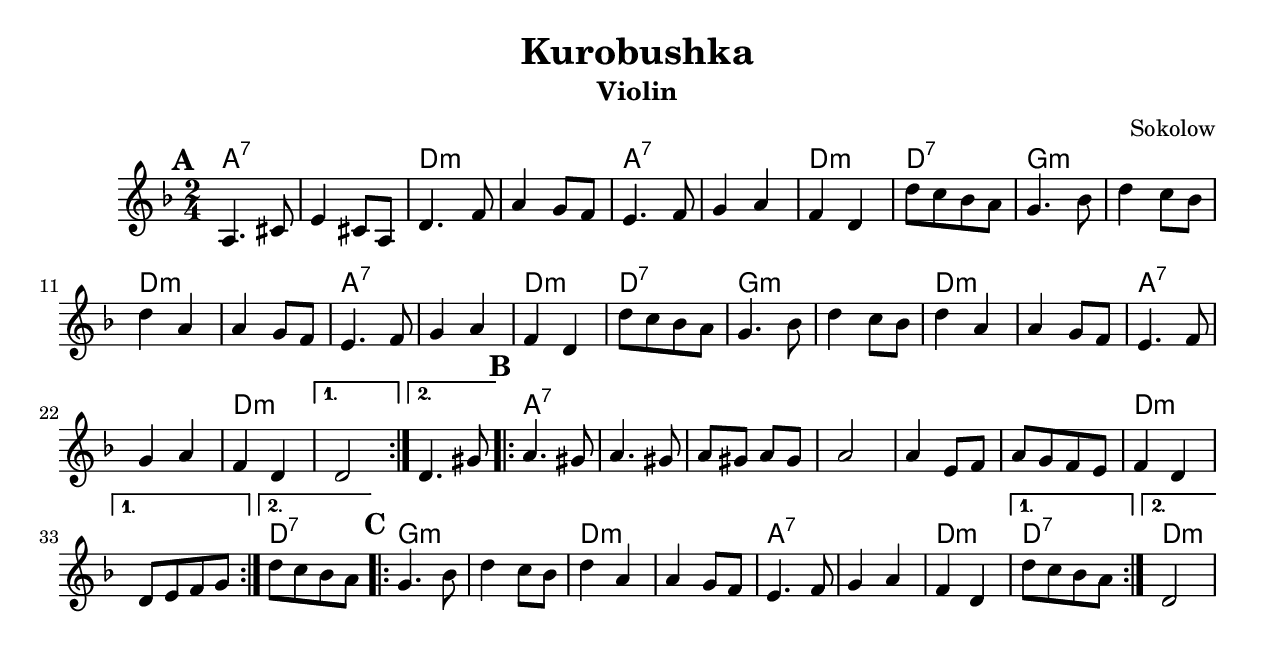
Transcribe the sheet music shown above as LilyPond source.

\version "2.18.0"
\include "english.ly"
\paper{
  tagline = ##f
  print-all-headers = ##t
  #(set-paper-size "letter")
}
date = #(strftime "%d-%m-%Y" (localtime (current-time)))

%\markup{ \italic{ " Updated " \date  }  }

%\markup{ Got something to say? }

global = {
  \clef treble
  \key d \minor
  \time 2/4
  \set Score.markFormatter = #format-mark-box-alphabet
}

%#################################### Melody ########################
melody = \relative c' {
  \global
  %\partial 16*3 a16 d f   %lead in notes

  \repeat volta 2{
    \mark \default
    a4. cs8
    e4 cs8 a
    d4. f8|
    a4 g8 f

    e4. f8
    g4 a
    f4 d
    d'8 [c bf a]

    g4. bf8
    d4 c8 bf
    d4 a
    a4 g8 f

    e4. f8
    g4 a
    f4 d
    d'8 [c bf a]

    g4. bf8
    d4 c8 bf
    d4 a
    a4 g8 f

    e4. f8
    g4 a
    f4 d
  }
  \alternative { {d2 }{d4. gs8 } }

  \repeat volta 2{
    \mark \default
    a4. gs8
    a4. gs8
    a8 gs a gs
    a2

    a4 e8 f
    a8[g f e]
    f4 d

  }
  \alternative { {d8 [e f g] }{d'8 [c bf a] } }


  \repeat volta 2{
    \mark \default
    g4. bf8
    d4 c8 bf
    d4 a
    a4 g8 f

    e4. f8|
    g4 a
    f4 d
  }
  \alternative { {d'8[c bf a] }{d,2 } }

}
%################################# Lyrics #####################
%\addlyrics{  }
%################################# Chords #######################
harmonies = \chordmode {
  a2*2:7
  d2*2:m
  a2*2:7
  d2:m
  d2:7
  g2*2:m
  d2*2:m
  a2*2:7
  d2:m
  d2:7
  g2*2:m
  d2*2:m
  a2*2:7
  d2*3:m
  %bridge
  a2*6:7
  d2*2:m
  d2:7
  %end
  g2*2:m
  d2*2:m
  a2*2:7
  d2:m
  d2:7
  d2:m
}

\score {
  <<
    \new ChordNames {
      \set chordChanges = ##f
      \harmonies
    }
    \new Staff
    \melody
  >>
  \header{
    title= "Kurobushka"
    subtitle=""
    composer= ""
    instrument = "Violin"
    arranger= "Sokolow"
  }
  \layout{indent = 1.0\cm}
  \midi {
    \tempo 4 = 120

    % \midi { }
  }
}
%{
% more verses:
\markup{}
\markup {
  \fill-line {
    \hspace #0.1 % distance from left margin
    \column {
      \line { "1."
	\column {
	  ""
	}
      }
      \hspace #0.2 % vertical distance between verses
      \line { "2."
	\column {
	 ""
	}
      }
    }
    \hspace #0.1  % horiz. distance between columns
    \column {
      \line { "3."
	\column {
	  ""
	}
      }
      \hspace #0.2 % distance between verses
      \line { "4."
	\column {
	 ""
	}
      }
    }
    \hspace #0.1 % distance to right margin
  }
}

%}
